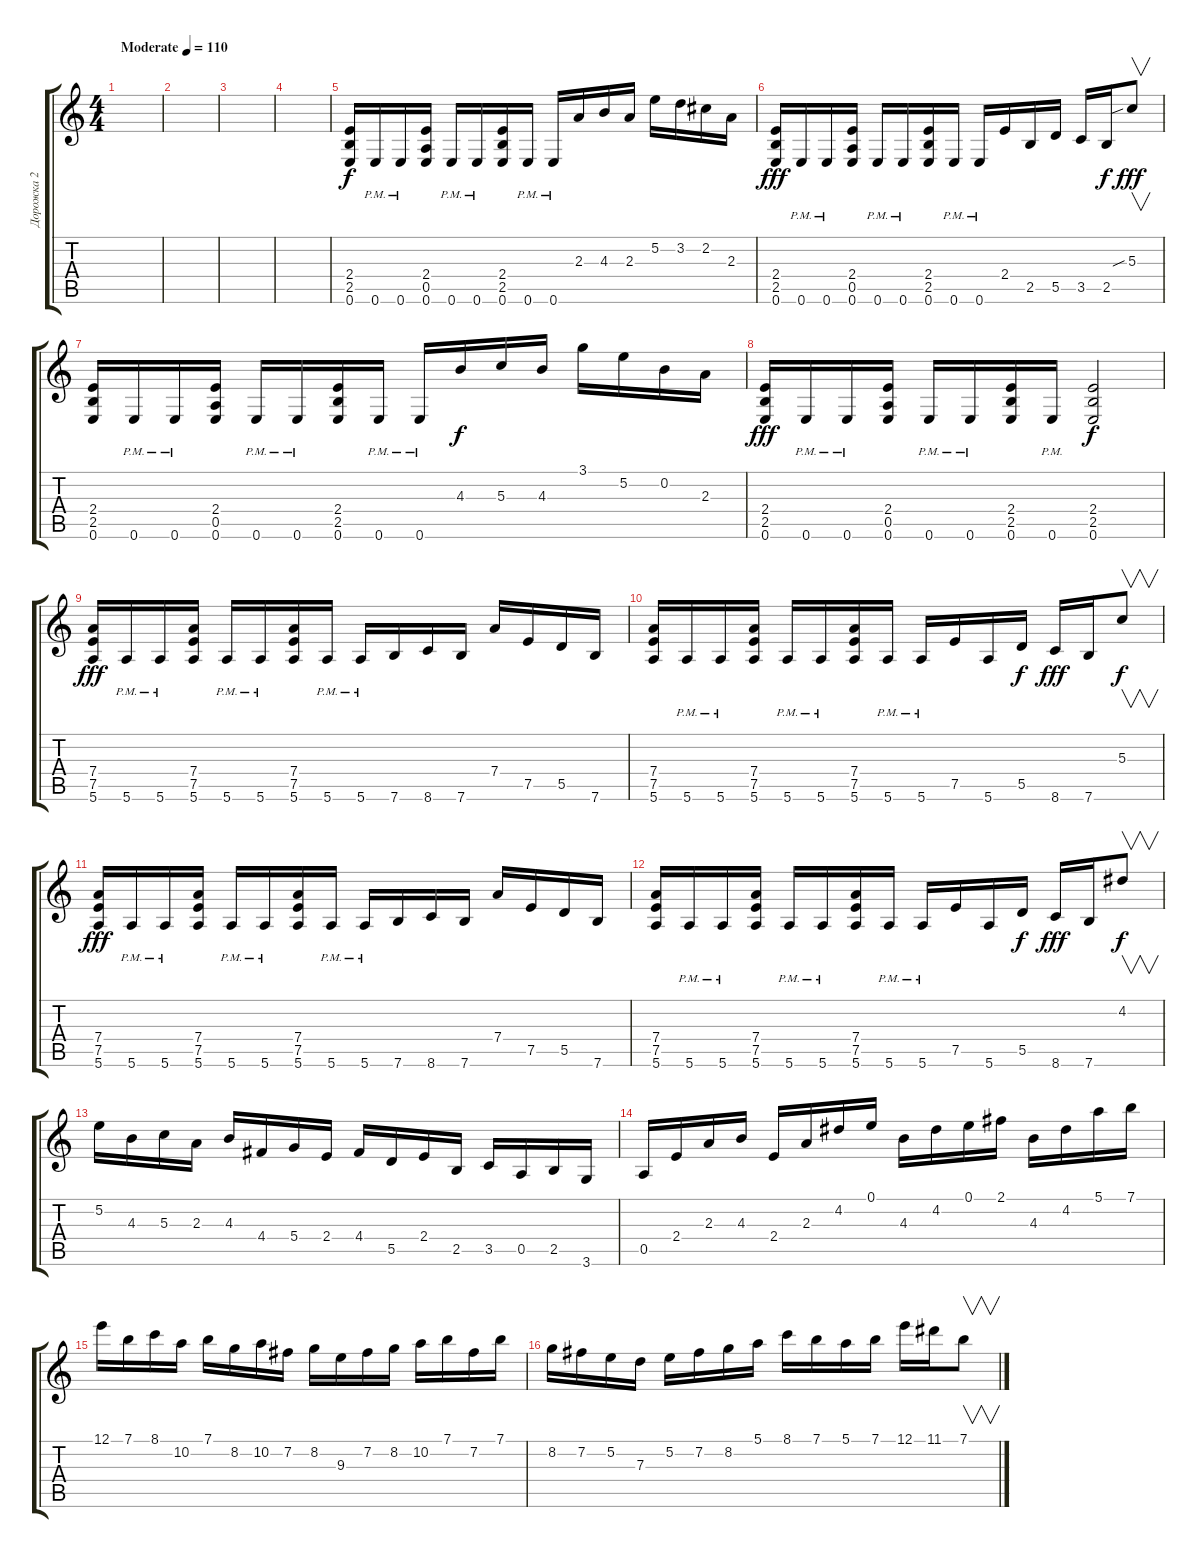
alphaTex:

\track ("Дорожка 2" "Дорожка 2") {instrument distortionguitar}
\staff {score tabs}
\tuning (E4 B3 G3 D3 A2 E2) {hide}
\ts (4 4)
\tempo (110 "Moderate")
\clef g2
\ks c
|
|
|
|
(2.4 2.5 0.6).16 0.6{pm}.16 0.6{pm}.16 (2.4 0.5 0.6).16 0.6{pm}.16 0.6{pm}.16 (2.4 2.5 0.6).16 0.6{pm}.16 0.6{pm}.16 2.3.16 4.3.16 2.3.16 5.2.16 3.2.16 2.2.16 2.3.16{dy f} |
(2.4 2.5 0.6).16{dy fff} 0.6{pm}.16 0.6{pm}.16 (2.4 0.5 0.6).16 0.6{pm}.16 0.6{pm}.16 (2.4 2.5 0.6).16 0.6{pm}.16 0.6{pm}.16 2.4.16 2.5.16 5.5.16 3.5.16 2.5.16{dy f} 5.3{sib}.8{v dy fff} |
(2.4 2.5 0.6).16 0.6{pm}.16 0.6{pm}.16 (2.4 0.5 0.6).16 0.6{pm}.16 0.6{pm}.16 (2.4 2.5 0.6).16 0.6{pm}.16 0.6{pm}.16 4.3.16{dy f} 5.3.16 4.3.16 3.1.16 5.2.16 0.2.16 2.3.16 |
(2.4 2.5 0.6).16{dy fff} 0.6{pm}.16 0.6{pm}.16 (2.4 0.5 0.6).16 0.6{pm}.16 0.6{pm}.16 (2.4 2.5 0.6).16 0.6{pm}.16 (2.4 2.5 0.6).2{dy f} |
(7.4 7.5 5.6).16{dy fff} 5.6{pm}.16 5.6{pm}.16 (7.4 7.5 5.6).16 5.6{pm}.16 5.6{pm}.16 (7.4 7.5 5.6).16 5.6{pm}.16 5.6{pm}.16 7.6.16 8.6.16 7.6.16 7.4.16 7.5.16 5.5.16 7.6.16 |
(7.4 7.5 5.6).16 5.6{pm}.16 5.6{pm}.16 (7.4 7.5 5.6).16 5.6{pm}.16 5.6{pm}.16 (7.4 7.5 5.6).16 5.6{pm}.16 5.6{pm}.16 7.5.16 5.6.16 5.5.16{dy f} 8.6.16{dy fff} 7.6.16 5.3.8{v dy f} |
(7.4 7.5 5.6).16{dy fff} 5.6{pm}.16 5.6{pm}.16 (7.4 7.5 5.6).16 5.6{pm}.16 5.6{pm}.16 (7.4 7.5 5.6).16 5.6{pm}.16 5.6{pm}.16 7.6.16 8.6.16 7.6.16 7.4.16 7.5.16 5.5.16 7.6.16 |
(7.4 7.5 5.6).16 5.6{pm}.16 5.6{pm}.16 (7.4 7.5 5.6).16 5.6{pm}.16 5.6{pm}.16 (7.4 7.5 5.6).16 5.6{pm}.16 5.6{pm}.16 7.5.16 5.6.16 5.5.16{dy f} 8.6.16{dy fff} 7.6.16 4.2.8{v dy f} |
5.2.16 4.3.16 5.3.16 2.3.16 4.3.16 4.4.16 5.4.16 2.4.16 4.4.16 5.5.16 2.4.16 2.5.16 3.5.16 0.5.16 2.5.16 3.6.16 |
0.5.16 2.4.16 2.3.16 4.3.16 2.4.16 2.3.16 4.2.16 0.1.16 4.3.16 4.2.16 0.1.16 2.1.16 4.3.16 4.2.16 5.1.16 7.1.16 |
12.1.16 7.1.16 8.1.16 10.2.16 7.1.16 8.2.16 10.2.16 7.2.16 8.2.16 9.3.16 7.2.16 8.2.16 10.2.16 7.1.16 7.2.16 7.1.16 |
8.2.16 7.2.16 5.2.16 7.3.16 5.2.16 7.2.16 8.2.16 5.1.16 8.1.16 7.1.16 5.1.16 7.1.16 12.1.16 11.1.16 7.1.8{v}
